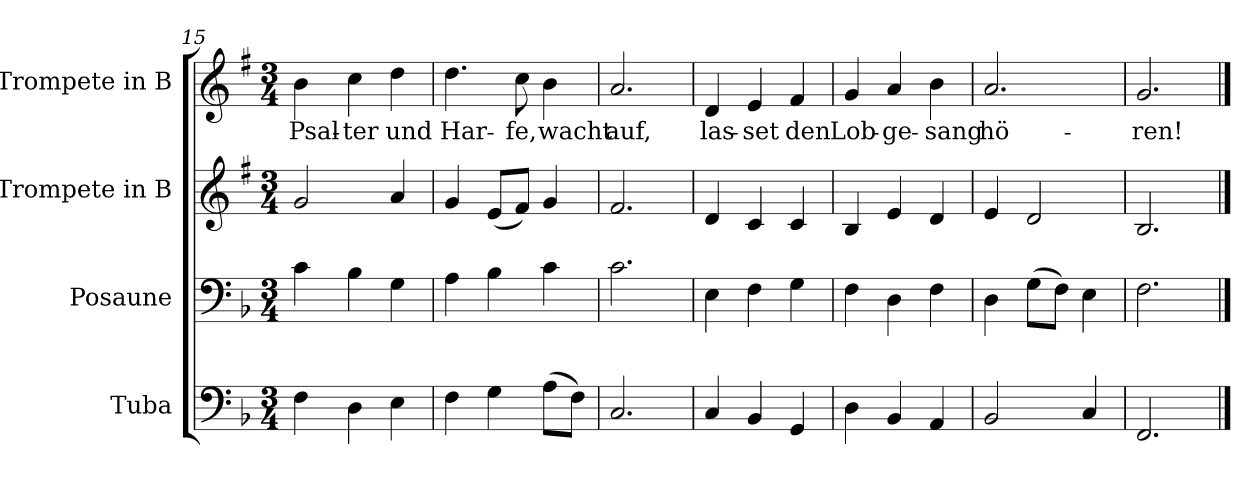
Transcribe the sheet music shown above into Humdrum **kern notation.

**kern	**kern	**kern	**kern	**text
*part4	*part3	*part2	*part1	*part1
*staff4	*staff3	*staff2	*staff1	*staff1
*I"Tuba	*I"Posaune	*I"Trompete in B	*I"Trompete in B	*
*clefF4	*clefF4	*clefG2	*clefG2	*
*	*	*ITrd1c2	*ITrd1c2	*
*k[b-]	*k[b-]	*k[b-]	*k[b-]	*
*F:	*F:	*F:	*F:	*
*M3/4	*M3/4	*M3/4	*M3/4	*
=15	=15	=15	=15	=15
!	!	!	!	!LO:LY:b:color=#000000
4Fi\	4ci\	2fi/	4ai\	Psal-
!	!	!	!	!LO:LY:b:color=#000000
4Di\	4B-i\	.	4b-i\	-ter
!	!	!	!	!LO:LY:b:color=#000000
4Ei\	4Gi\	4gi/	4cci\	und
=16	=16	=16	=16	=16
!	!	!	!	!LO:LY:b:color=#000000
4Fi\	4Ai\	4fi/	4.cci\	Har-
4Gi\	4B-i\	(8di/L	.	.
!	!	!	!	!LO:LY:b:color=#000000
.	.	8ei/J)	8b-i\	-fe,
!	!	!	!	!LO:LY:b:color=#000000
(8Ai\L	4ci\	4fi/	4ai\	wacht
8Fi\J)	.	.	.	.
=17	=17	=17	=17	=17
!	!	!	!	!LO:LY:b:color=#000000
2.Ci/	2.ci\	2.ei/	2.gi/	auf,
=18	=18	=18	=18	=18
!	!	!	!	!LO:LY:b:color=#000000
4Ci/	4Ei\	4ci/	4ci/	las-
!	!	!	!	!LO:LY:b:color=#000000
4BB-i/	4Fi\	4B-i/	4di/	-set
!	!	!	!	!LO:LY:b:color=#000000
4GGi/	4Gi\	4B-i/	4ei/	den
=19	=19	=19	=19	=19
!	!	!	!	!LO:LY:b:color=#000000
4Di\	4Fi\	4Ai/	4fi/	Lob-
!	!	!	!	!LO:LY:b:color=#000000
4BB-i/	4Di\	4di/	4gi/	-ge-
!	!	!	!	!LO:LY:b:color=#000000
4AAi/	4Fi\	4ci/	4ai\	-sang
=20	=20	=20	=20	=20
!	!	!	!	!LO:LY:b:color=#000000
2BB-i/	4Di\	4di/	2.gi/	hö-
.	(8Gi\L	2ci/	.	.
.	8Fi\J)	.	.	.
4Ci/	4Ei\	.	.	.
=21	=21	=21	=21	=21
!	!	!	!	!LO:LY:b:color=#000000
2.FFi/	2.Fi\	2.Ai/	2.fi/	-ren!
==	==	==	==	==
*-	*-	*-	*-	*-
